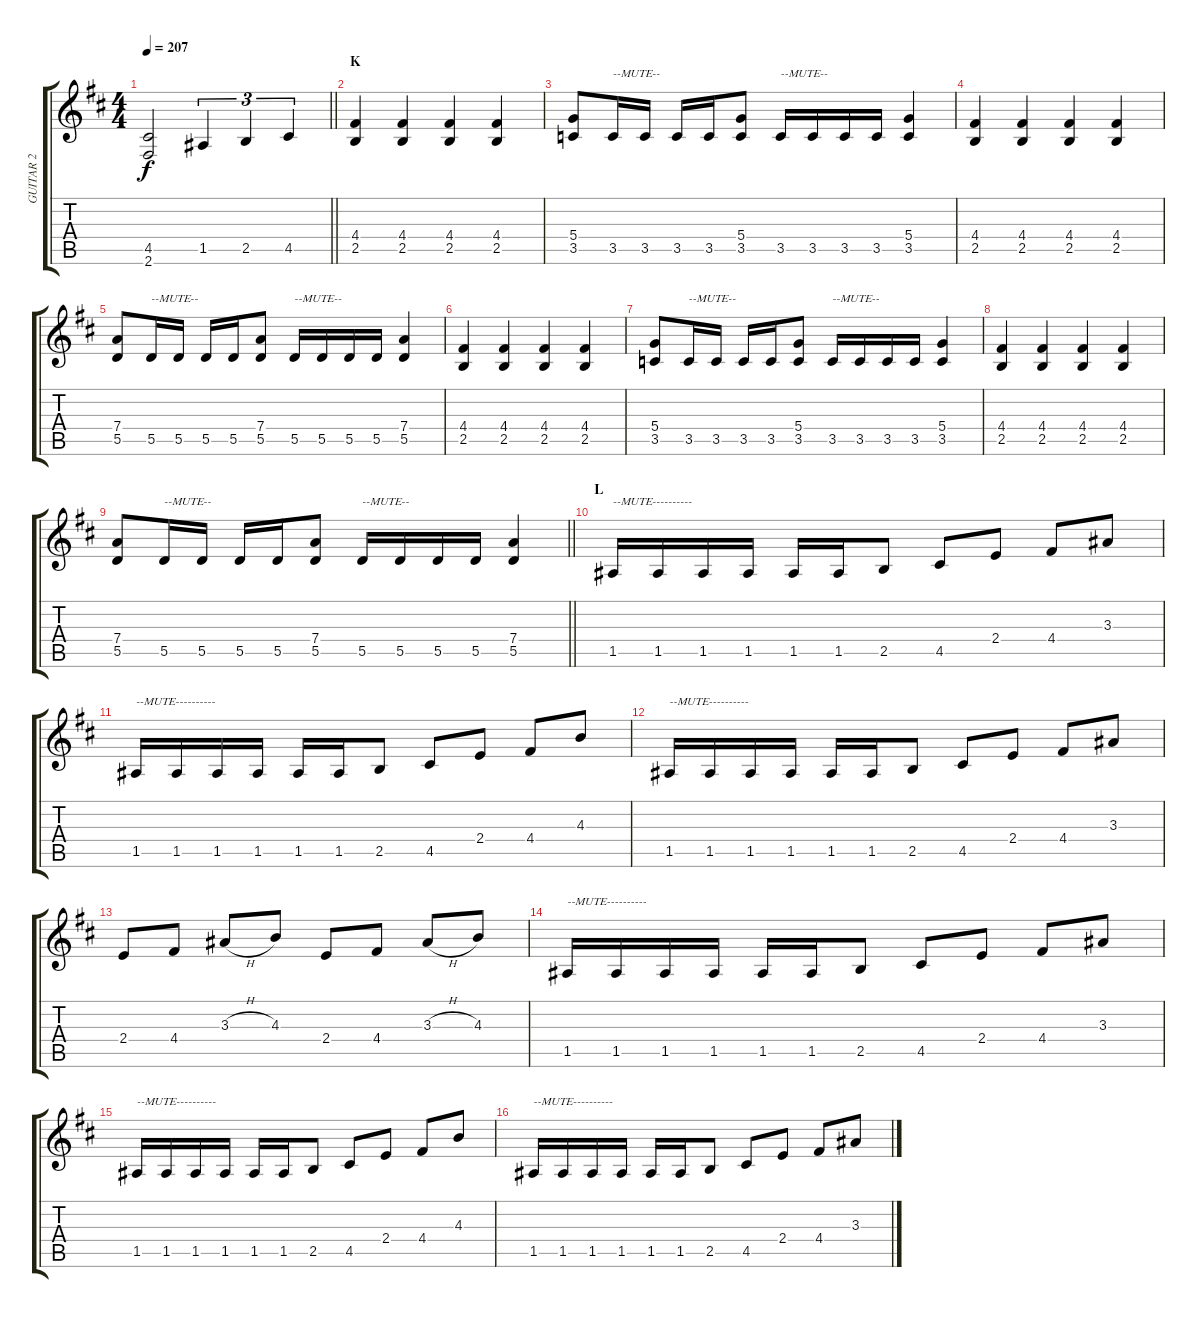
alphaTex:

\track ("GUITAR 2" "GUITAR 2") {instrument distortionguitar}
\staff {score tabs}
\tuning (E4 B3 G3 D3 A2 E2) {hide}
\ts (4 4)
\tempo 207
\clef g2
\barLineRight lightlight
\ks d
(4.5{t} 2.6{t}).2{dy f} 1.5.4{tu (3 2)} 2.5.4{tu (3 2)} 4.5.4{tu (3 2)} |
\section ("" "K")
(4.4 2.5).4 (4.4 2.5).4 (4.4 2.5).4 (4.4 2.5).4 |
(5.4 3.5).8 3.5.16{txt "--MUTE--"} 3.5.16 3.5.16 3.5.16 (5.4 3.5).8 3.5.16{txt "--MUTE--"} 3.5.16 3.5.16 3.5.16 (5.4 3.5).4 |
(4.4 2.5).4 (4.4 2.5).4 (4.4 2.5).4 (4.4 2.5).4 |
(7.4 5.5).8 5.5.16{txt "--MUTE--"} 5.5.16 5.5.16 5.5.16 (7.4 5.5).8 5.5.16{txt "--MUTE--"} 5.5.16 5.5.16 5.5.16 (7.4 5.5).4 |
(4.4 2.5).4 (4.4 2.5).4 (4.4 2.5).4 (4.4 2.5).4 |
(5.4 3.5).8 3.5.16{txt "--MUTE--"} 3.5.16 3.5.16 3.5.16 (5.4 3.5).8 3.5.16{txt "--MUTE--"} 3.5.16 3.5.16 3.5.16 (5.4 3.5).4 |
(4.4 2.5).4 (4.4 2.5).4 (4.4 2.5).4 (4.4 2.5).4 |
\barLineRight lightlight
(7.4 5.5).8 5.5.16{txt "--MUTE--"} 5.5.16 5.5.16 5.5.16 (7.4 5.5).8 5.5.16{txt "--MUTE--"} 5.5.16 5.5.16 5.5.16 (7.4 5.5).4 |
\section ("" "L")
1.5.16{txt "--MUTE----------"} 1.5.16 1.5.16 1.5.16 1.5.16 1.5.16 2.5.8 4.5.8 2.4.8 4.4.8 3.3.8 |
1.5.16{txt "--MUTE----------"} 1.5.16 1.5.16 1.5.16 1.5.16 1.5.16 2.5.8 4.5.8 2.4.8 4.4.8 4.3.8 |
1.5.16{txt "--MUTE----------"} 1.5.16 1.5.16 1.5.16 1.5.16 1.5.16 2.5.8 4.5.8 2.4.8 4.4.8 3.3.8 |
2.4.8 4.4.8 3.3{h}.8 4.3.8 2.4.8 4.4.8 3.3{h}.8 4.3.8 |
1.5.16{txt "--MUTE----------"} 1.5.16 1.5.16 1.5.16 1.5.16 1.5.16 2.5.8 4.5.8 2.4.8 4.4.8 3.3.8 |
1.5.16{txt "--MUTE----------"} 1.5.16 1.5.16 1.5.16 1.5.16 1.5.16 2.5.8 4.5.8 2.4.8 4.4.8 4.3.8 |
1.5.16{txt "--MUTE----------"} 1.5.16 1.5.16 1.5.16 1.5.16 1.5.16 2.5.8 4.5.8 2.4.8 4.4.8 3.3.8
